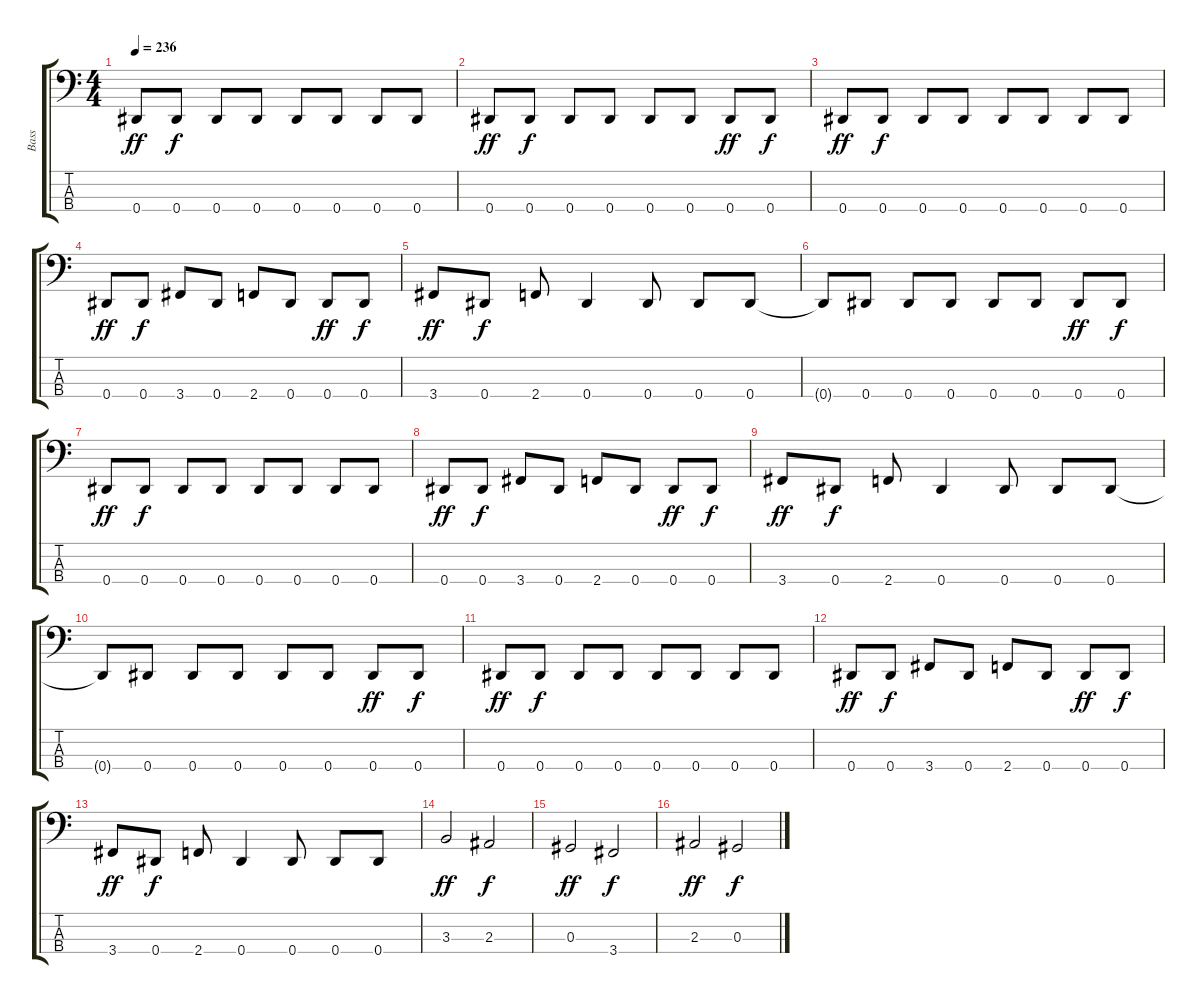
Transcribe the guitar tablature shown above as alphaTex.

\track ("Bass" "Bass") {instrument electricbasspick}
\staff {score tabs}
\tuning (Gb2 Db2 Ab1 Eb1) {hide}
\ts (4 4)
\tempo 236
\clef f4
\ks c
0.4.8{dy ff} 0.4.8{dy f} 0.4.8 0.4.8 0.4.8 0.4.8 0.4.8 0.4.8 |
0.4.8{dy ff} 0.4.8{dy f} 0.4.8 0.4.8 0.4.8 0.4.8 0.4.8{dy ff} 0.4.8{dy f} |
0.4.8{dy ff} 0.4.8{dy f} 0.4.8 0.4.8 0.4.8 0.4.8 0.4.8 0.4.8 |
0.4.8{dy ff} 0.4.8{dy f} 3.4.8 0.4.8 2.4.8 0.4.8 0.4.8{dy ff} 0.4.8{dy f} |
3.4.8{dy ff} 0.4.8{dy f} 2.4.8 0.4.4 0.4.8 0.4.8 0.4.8 |
0.4{t}.8 0.4.8 0.4.8 0.4.8 0.4.8 0.4.8 0.4.8{dy ff} 0.4.8{dy f} |
0.4.8{dy ff} 0.4.8{dy f} 0.4.8 0.4.8 0.4.8 0.4.8 0.4.8 0.4.8 |
0.4.8{dy ff} 0.4.8{dy f} 3.4.8 0.4.8 2.4.8 0.4.8 0.4.8{dy ff} 0.4.8{dy f} |
3.4.8{dy ff} 0.4.8{dy f} 2.4.8 0.4.4 0.4.8 0.4.8 0.4.8 |
0.4{t}.8 0.4.8 0.4.8 0.4.8 0.4.8 0.4.8 0.4.8{dy ff} 0.4.8{dy f} |
0.4.8{dy ff} 0.4.8{dy f} 0.4.8 0.4.8 0.4.8 0.4.8 0.4.8 0.4.8 |
0.4.8{dy ff} 0.4.8{dy f} 3.4.8 0.4.8 2.4.8 0.4.8 0.4.8{dy ff} 0.4.8{dy f} |
3.4.8{dy ff} 0.4.8{dy f} 2.4.8 0.4.4 0.4.8 0.4.8 0.4.8 |
3.3.2{dy ff} 2.3.2{dy f} |
0.3.2{dy ff} 3.4.2{dy f} |
2.3.2{dy ff} 0.3.2{dy f}
